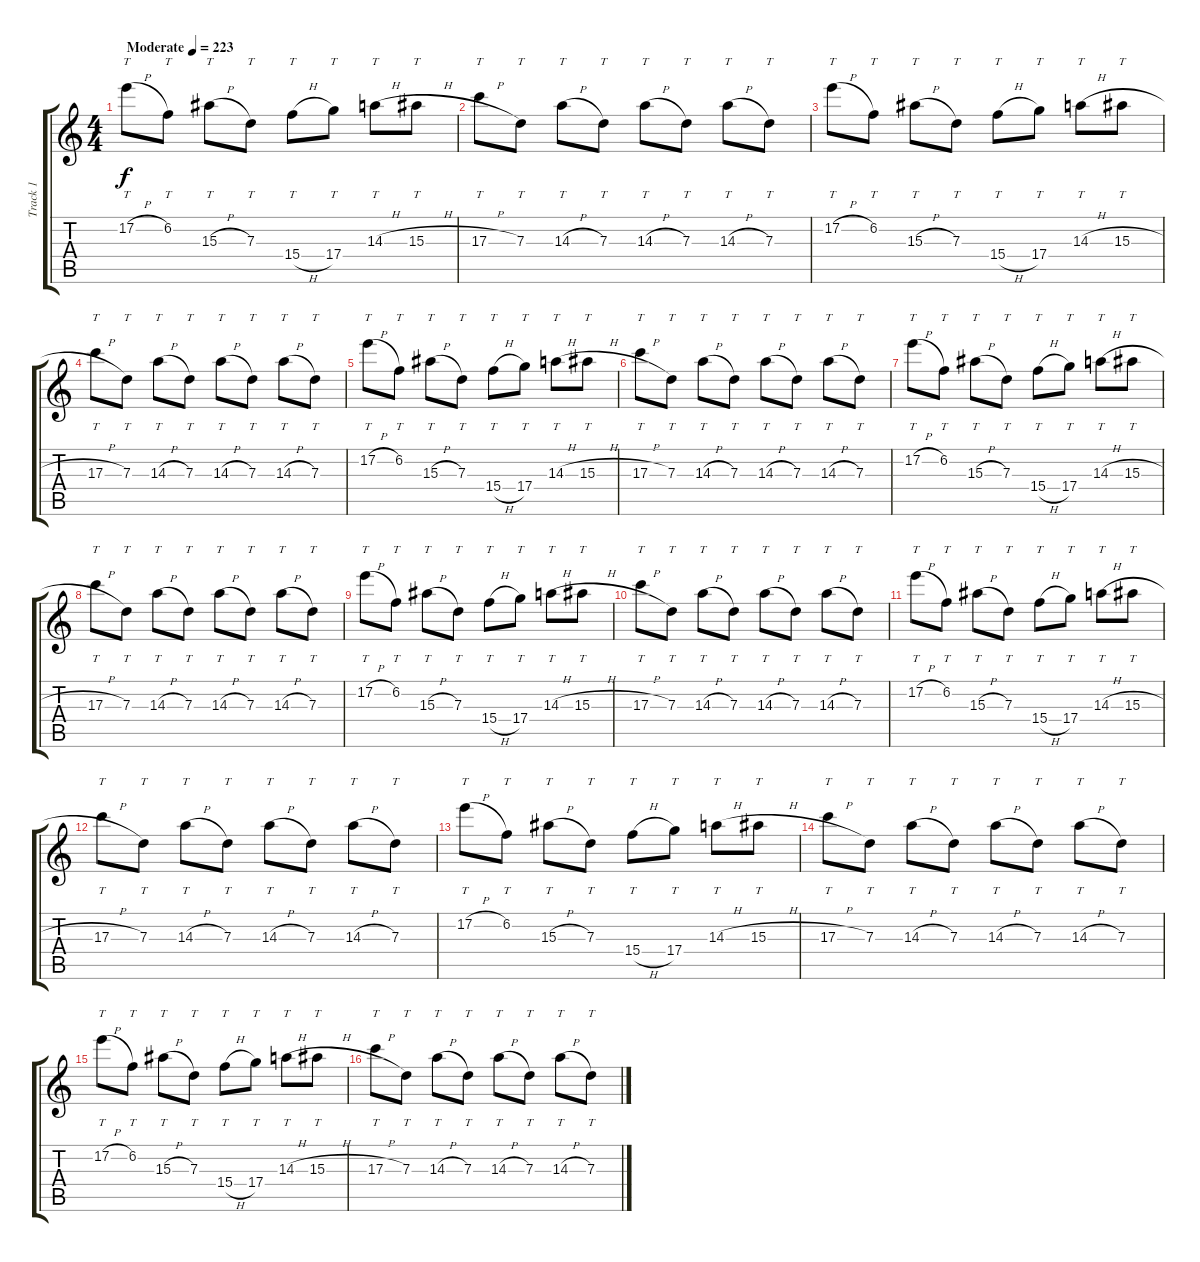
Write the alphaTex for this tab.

\track ("Track 1" "Track 1") {instrument distortionguitar}
\staff {score tabs}
\tuning (E4 B3 G3 D3 A2 D2) {hide}
\ts (4 4)
\tempo (223 "Moderate")
\clef g2
\ks c
17.2{h}.8{tt dy f instrument distortionguitar} 6.2.8{tt} 15.3{h}.8{tt} 7.3.8{tt} 15.4{h}.8{tt} 17.4.8{tt} 14.3{h}.8{tt} 15.3{h}.8{tt} |
17.3{h}.8{tt} 7.3.8{tt} 14.3{h}.8{tt} 7.3.8{tt} 14.3{h}.8{tt} 7.3.8{tt} 14.3{h}.8{tt} 7.3.8{tt} |
17.2{h}.8{tt} 6.2.8{tt} 15.3{h}.8{tt} 7.3.8{tt} 15.4{h}.8{tt} 17.4.8{tt} 14.3{h}.8{tt} 15.3{h}.8{tt} |
17.3{h}.8{tt} 7.3.8{tt} 14.3{h}.8{tt} 7.3.8{tt} 14.3{h}.8{tt} 7.3.8{tt} 14.3{h}.8{tt} 7.3.8{tt} |
17.2{h}.8{tt} 6.2.8{tt} 15.3{h}.8{tt} 7.3.8{tt} 15.4{h}.8{tt} 17.4.8{tt} 14.3{h}.8{tt} 15.3{h}.8{tt} |
17.3{h}.8{tt} 7.3.8{tt} 14.3{h}.8{tt} 7.3.8{tt} 14.3{h}.8{tt} 7.3.8{tt} 14.3{h}.8{tt} 7.3.8{tt} |
17.2{h}.8{tt} 6.2.8{tt} 15.3{h}.8{tt} 7.3.8{tt} 15.4{h}.8{tt} 17.4.8{tt} 14.3{h}.8{tt} 15.3{h}.8{tt} |
17.3{h}.8{tt} 7.3.8{tt} 14.3{h}.8{tt} 7.3.8{tt} 14.3{h}.8{tt} 7.3.8{tt} 14.3{h}.8{tt} 7.3.8{tt} |
17.2{h}.8{tt} 6.2.8{tt} 15.3{h}.8{tt} 7.3.8{tt} 15.4{h}.8{tt} 17.4.8{tt} 14.3{h}.8{tt} 15.3{h}.8{tt} |
17.3{h}.8{tt} 7.3.8{tt} 14.3{h}.8{tt} 7.3.8{tt} 14.3{h}.8{tt} 7.3.8{tt} 14.3{h}.8{tt} 7.3.8{tt} |
17.2{h}.8{tt} 6.2.8{tt} 15.3{h}.8{tt} 7.3.8{tt} 15.4{h}.8{tt} 17.4.8{tt} 14.3{h}.8{tt} 15.3{h}.8{tt} |
17.3{h}.8{tt} 7.3.8{tt} 14.3{h}.8{tt} 7.3.8{tt} 14.3{h}.8{tt} 7.3.8{tt} 14.3{h}.8{tt} 7.3.8{tt} |
17.2{h}.8{tt} 6.2.8{tt} 15.3{h}.8{tt} 7.3.8{tt} 15.4{h}.8{tt} 17.4.8{tt} 14.3{h}.8{tt} 15.3{h}.8{tt} |
17.3{h}.8{tt} 7.3.8{tt} 14.3{h}.8{tt} 7.3.8{tt} 14.3{h}.8{tt} 7.3.8{tt} 14.3{h}.8{tt} 7.3.8{tt} |
17.2{h}.8{tt} 6.2.8{tt} 15.3{h}.8{tt} 7.3.8{tt} 15.4{h}.8{tt} 17.4.8{tt} 14.3{h}.8{tt} 15.3{h}.8{tt} |
17.3{h}.8{tt} 7.3.8{tt} 14.3{h}.8{tt} 7.3.8{tt} 14.3{h}.8{tt} 7.3.8{tt} 14.3{h}.8{tt} 7.3.8{tt}
